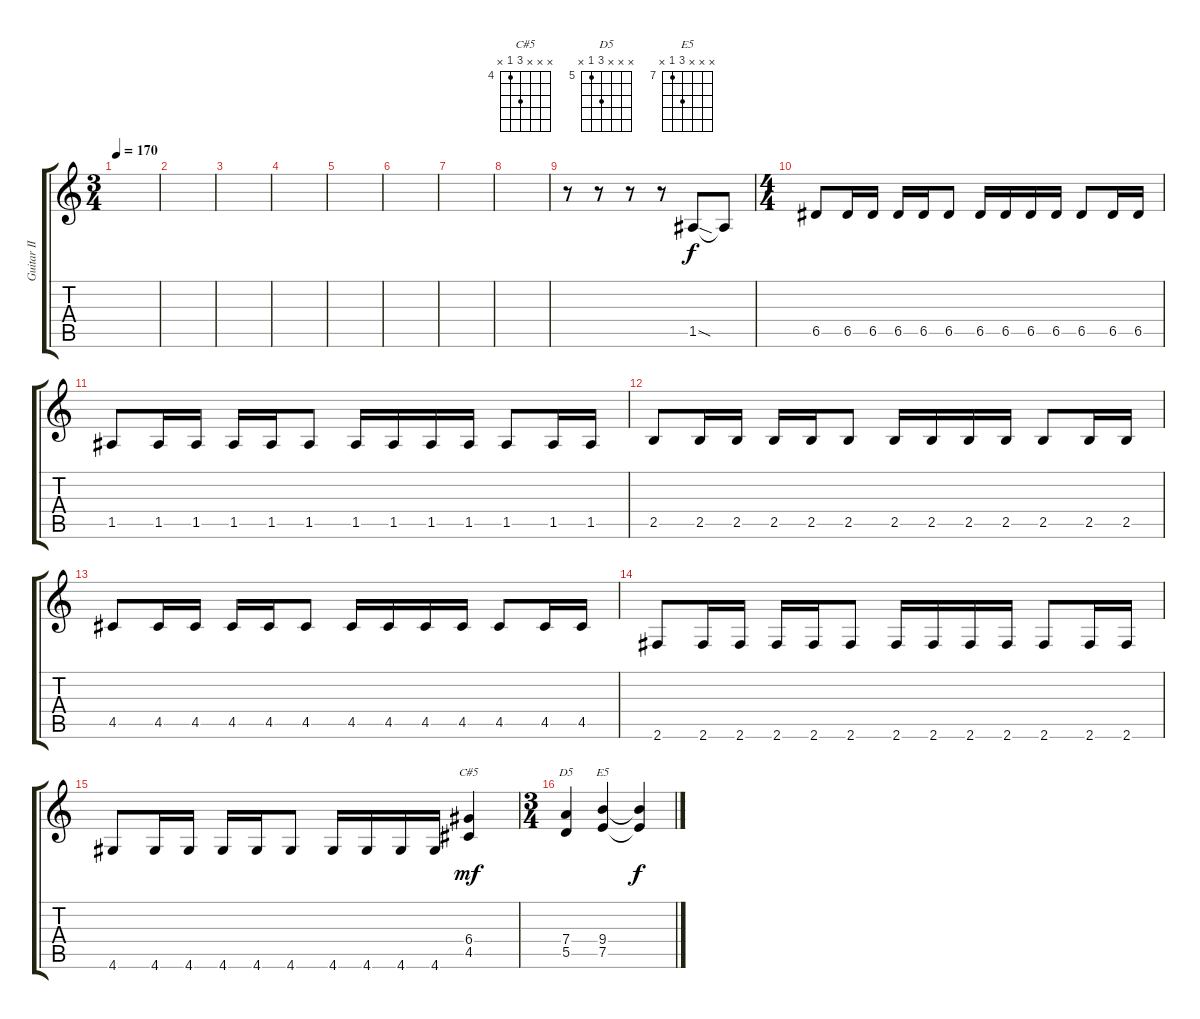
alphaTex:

\track ("Guitar II" "Guitar II") {instrument distortionguitar}
\staff {score tabs}
\tuning (E4 B3 G3 D3 A2 E2) {hide}
\chord ("C#5" x x x 6 4 x) {firstfret 4}
\chord ("D5" x x x 7 5 x) {firstfret 5}
\chord ("E5" x x x 9 7 x) {firstfret 7}
\ts (3 4)
\tempo 170
\clef g2
\ks c
|
|
|
|
|
|
|
|
r.8 r.8 r.8 r.8 1.5{sod}.8 1.5{t}.8 |
\ts (4 4)
6.5.8 6.5.16 6.5.16 6.5.16 6.5.16 6.5.8 6.5.16 6.5.16 6.5.16 6.5.16 6.5.8 6.5.16 6.5.16 |
1.5.8 1.5.16 1.5.16 1.5.16 1.5.16 1.5.8 1.5.16 1.5.16 1.5.16 1.5.16 1.5.8 1.5.16 1.5.16 |
2.5.8 2.5.16 2.5.16 2.5.16 2.5.16 2.5.8 2.5.16 2.5.16 2.5.16 2.5.16 2.5.8 2.5.16 2.5.16 |
4.5.8 4.5.16 4.5.16 4.5.16 4.5.16 4.5.8 4.5.16 4.5.16 4.5.16 4.5.16 4.5.8 4.5.16 4.5.16 |
2.6.8 2.6.16 2.6.16 2.6.16 2.6.16 2.6.8 2.6.16 2.6.16 2.6.16 2.6.16 2.6.8 2.6.16 2.6.16 |
4.6.8 4.6.16 4.6.16 4.6.16 4.6.16 4.6.8 4.6.16 4.6.16 4.6.16 4.6.16 (6.4 4.5).4{ch "C#5" dy mf} |
\ts (3 4)
(7.4 5.5).4{ch "D5"} (9.4 7.5).4{ch "E5"} (9.4{t} 7.5{t}).4{dy f}
